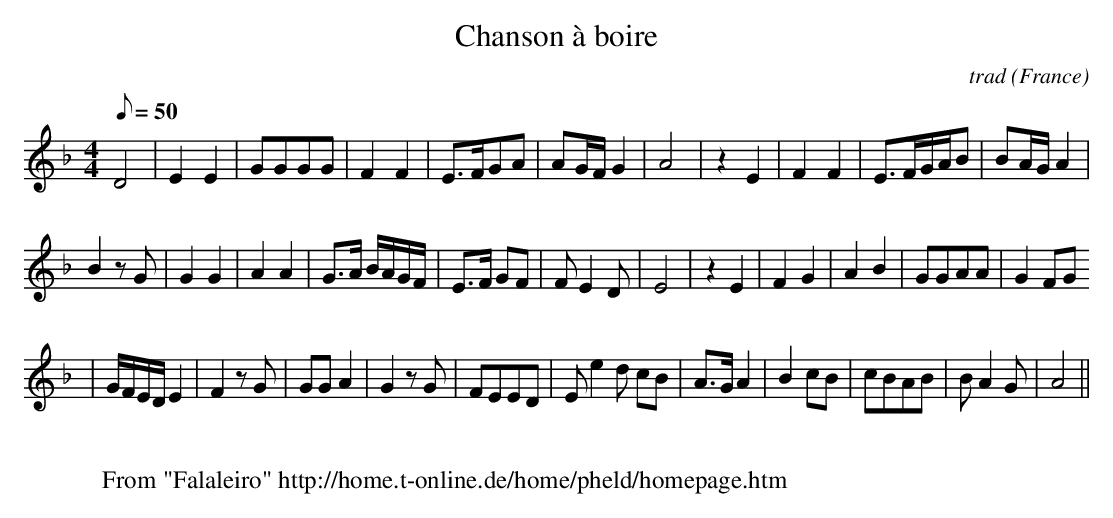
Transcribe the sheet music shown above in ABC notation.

X:1
T:Chanson à boire
M:4/4
L:1/8
Q:50
C:trad
O:France
K:F
D4|E2E2|GGGG|F2F2|E>FGA|AG/2F/2G2|A4|z2E2|F2F2|E3/2F/2G/2A/2B|BA/2G/2A2|
B2 zG|G2G2|A2A2|G>A B/2A/2G/2F/2|E>F GF|FE2D|E4|z2E2|F2G2|A2B2|GGAA|G2FG
|
G/2F/2E/2D/2E2|F2 zG|GGA2|G2 zG|FEED|E e2d cB|A>G A2|B2cB|cBAB|BA2G|A4||
W:
W: From "Falaleiro" http://home.t-online.de/home/pheld/homepage.htm
